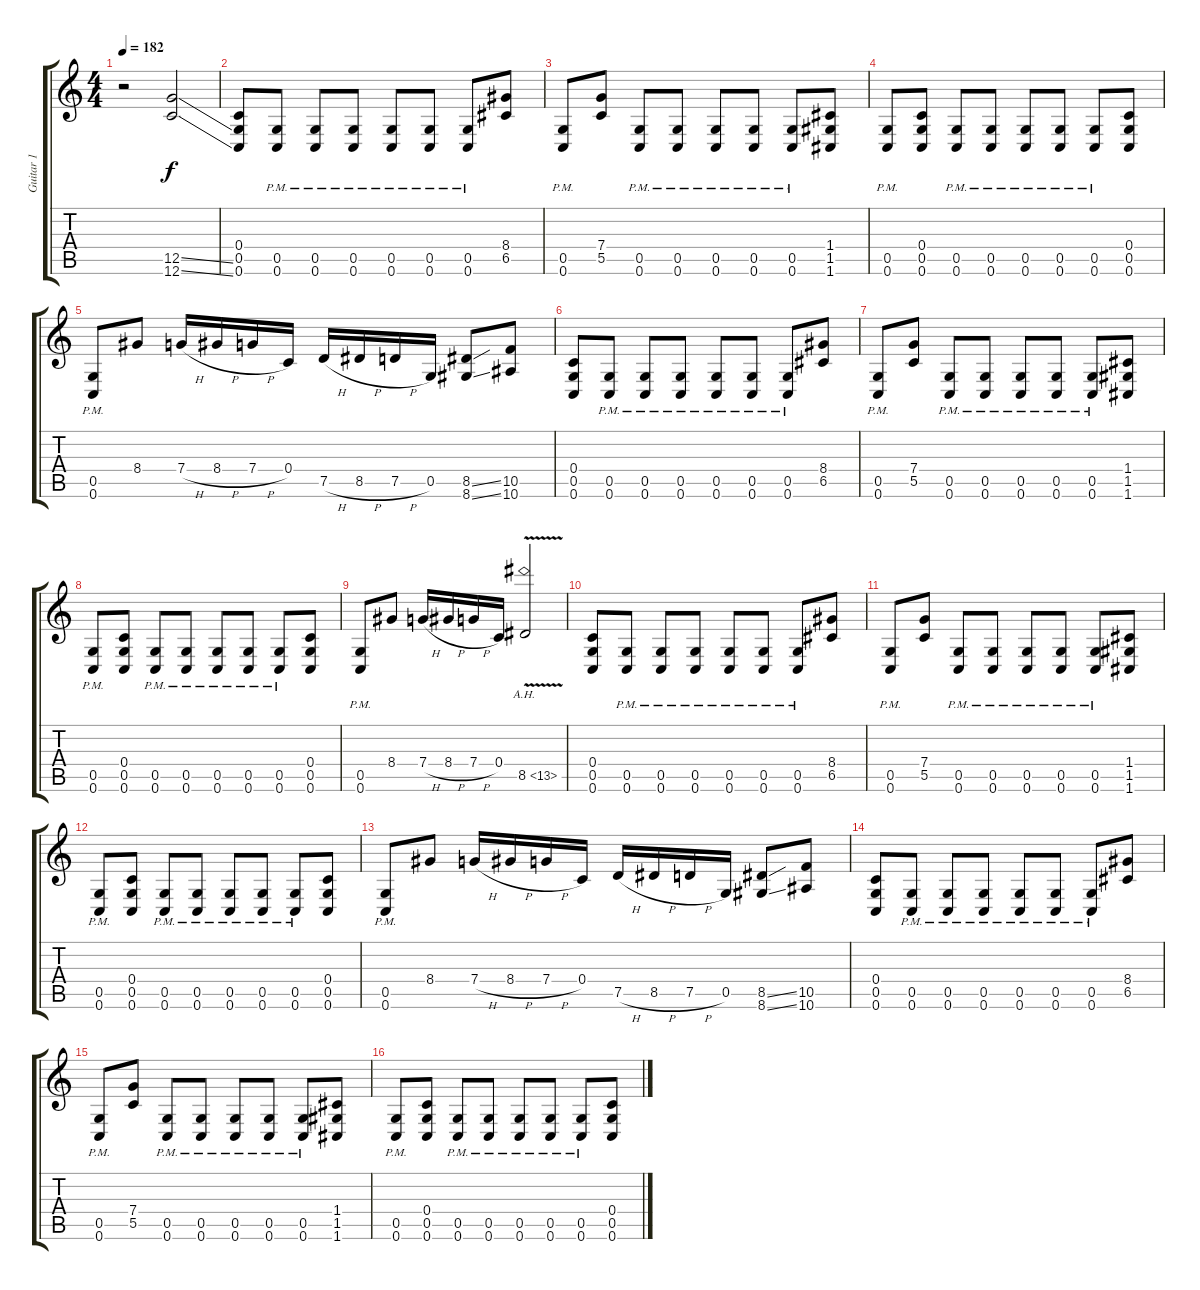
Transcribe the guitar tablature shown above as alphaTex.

\track ("Guitar 1" "Guitar 1") {instrument overdrivenguitar}
\staff {score tabs}
\tuning (D4 A3 F3 C3 G2 C2) {hide}
\ts (4 4)
\tempo 182
\clef g2
\ks c
r.2{dy f} (12.5{ss} 12.6{ss}).2 |
(0.4 0.5 0.6).8 (0.5{pm} 0.6{pm}).8 (0.5{pm} 0.6{pm}).8 (0.5{pm} 0.6{pm}).8 (0.5{pm} 0.6{pm}).8 (0.5{pm} 0.6{pm}).8 (0.5{pm} 0.6{pm}).8 (8.4 6.5).8 |
(0.5{pm} 0.6{pm}).8 (7.4 5.5).8 (0.5{pm} 0.6{pm}).8 (0.5{pm} 0.6{pm}).8 (0.5{pm} 0.6{pm}).8 (0.5{pm} 0.6{pm}).8 (0.5{pm} 0.6{pm}).8 (1.4 1.5 1.6).8 |
(0.5{pm} 0.6{pm}).8 (0.4 0.5 0.6).8 (0.5{pm} 0.6{pm}).8 (0.5{pm} 0.6{pm}).8 (0.5{pm} 0.6{pm}).8 (0.5{pm} 0.6{pm}).8 (0.5{pm} 0.6{pm}).8 (0.4 0.5 0.6).8 |
(0.5{pm} 0.6{pm}).8 8.4.8 7.4{h}.16 8.4{h}.16 7.4{h}.16 0.4.16 7.5{h}.16 8.5{h}.16 7.5{h}.16 0.5.16 (8.5{ss} 8.6{ss}).8 (10.5 10.6).8 |
(0.4 0.5 0.6).8 (0.5{pm} 0.6{pm}).8 (0.5{pm} 0.6{pm}).8 (0.5{pm} 0.6{pm}).8 (0.5{pm} 0.6{pm}).8 (0.5{pm} 0.6{pm}).8 (0.5{pm} 0.6{pm}).8 (8.4 6.5).8 |
(0.5{pm} 0.6{pm}).8 (7.4 5.5).8 (0.5{pm} 0.6{pm}).8 (0.5{pm} 0.6{pm}).8 (0.5{pm} 0.6{pm}).8 (0.5{pm} 0.6{pm}).8 (0.5{pm} 0.6{pm}).8 (1.4 1.5 1.6).8 |
(0.5{pm} 0.6{pm}).8 (0.4 0.5 0.6).8 (0.5{pm} 0.6{pm}).8 (0.5{pm} 0.6{pm}).8 (0.5{pm} 0.6{pm}).8 (0.5{pm} 0.6{pm}).8 (0.5{pm} 0.6{pm}).8 (0.4 0.5 0.6).8 |
(0.5{pm} 0.6{pm}).8 8.4.8 7.4{h}.16 8.4{h}.16 7.4{h}.16 0.4.16 8.5{ah 5 v}.2 |
(0.4 0.5 0.6).8 (0.5{pm} 0.6{pm}).8 (0.5{pm} 0.6{pm}).8 (0.5{pm} 0.6{pm}).8 (0.5{pm} 0.6{pm}).8 (0.5{pm} 0.6{pm}).8 (0.5{pm} 0.6{pm}).8 (8.4 6.5).8 |
(0.5{pm} 0.6{pm}).8 (7.4 5.5).8 (0.5{pm} 0.6{pm}).8 (0.5{pm} 0.6{pm}).8 (0.5{pm} 0.6{pm}).8 (0.5{pm} 0.6{pm}).8 (0.5{pm} 0.6{pm}).8 (1.4 1.5 1.6).8 |
(0.5{pm} 0.6{pm}).8 (0.4 0.5 0.6).8 (0.5{pm} 0.6{pm}).8 (0.5{pm} 0.6{pm}).8 (0.5{pm} 0.6{pm}).8 (0.5{pm} 0.6{pm}).8 (0.5{pm} 0.6{pm}).8 (0.4 0.5 0.6).8 |
(0.5{pm} 0.6{pm}).8 8.4.8 7.4{h}.16 8.4{h}.16 7.4{h}.16 0.4.16 7.5{h}.16 8.5{h}.16 7.5{h}.16 0.5.16 (8.5{ss} 8.6{ss}).8 (10.5 10.6).8 |
(0.4 0.5 0.6).8 (0.5{pm} 0.6{pm}).8 (0.5{pm} 0.6{pm}).8 (0.5{pm} 0.6{pm}).8 (0.5{pm} 0.6{pm}).8 (0.5{pm} 0.6{pm}).8 (0.5{pm} 0.6{pm}).8 (8.4 6.5).8 |
(0.5{pm} 0.6{pm}).8 (7.4 5.5).8 (0.5{pm} 0.6{pm}).8 (0.5{pm} 0.6{pm}).8 (0.5{pm} 0.6{pm}).8 (0.5{pm} 0.6{pm}).8 (0.5{pm} 0.6{pm}).8 (1.4 1.5 1.6).8 |
(0.5{pm} 0.6{pm}).8 (0.4 0.5 0.6).8 (0.5{pm} 0.6{pm}).8 (0.5{pm} 0.6{pm}).8 (0.5{pm} 0.6{pm}).8 (0.5{pm} 0.6{pm}).8 (0.5{pm} 0.6{pm}).8 (0.4 0.5 0.6).8
